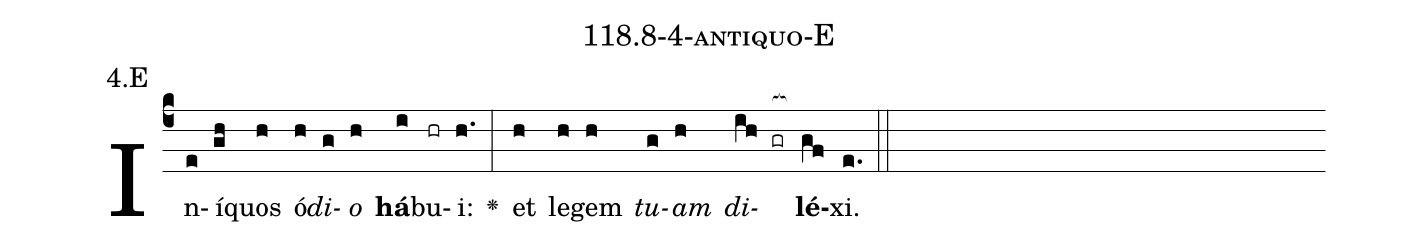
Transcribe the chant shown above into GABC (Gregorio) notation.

name: 118.8-4-antiquo-E;
annotation: 4.E;
%%
(c4)In(e)í(gh)quos(h) ó(h)<i>di</i>(g)<i>o</i>(h) <b>há</b>(i)bu(hr)i:(h.) <v>\greheightstar</v>(:) et(h) le(h)gem(h) <i>tu</i>(g)<i>am</i>(h) <i>di</i>(ih gr[ocb:1{])<b>lé</b>(gf[ocb:0}])xi.(e.) (::)


%E(h) u(g) o(h) u(ih) a(gf) e.(e.) (::)
